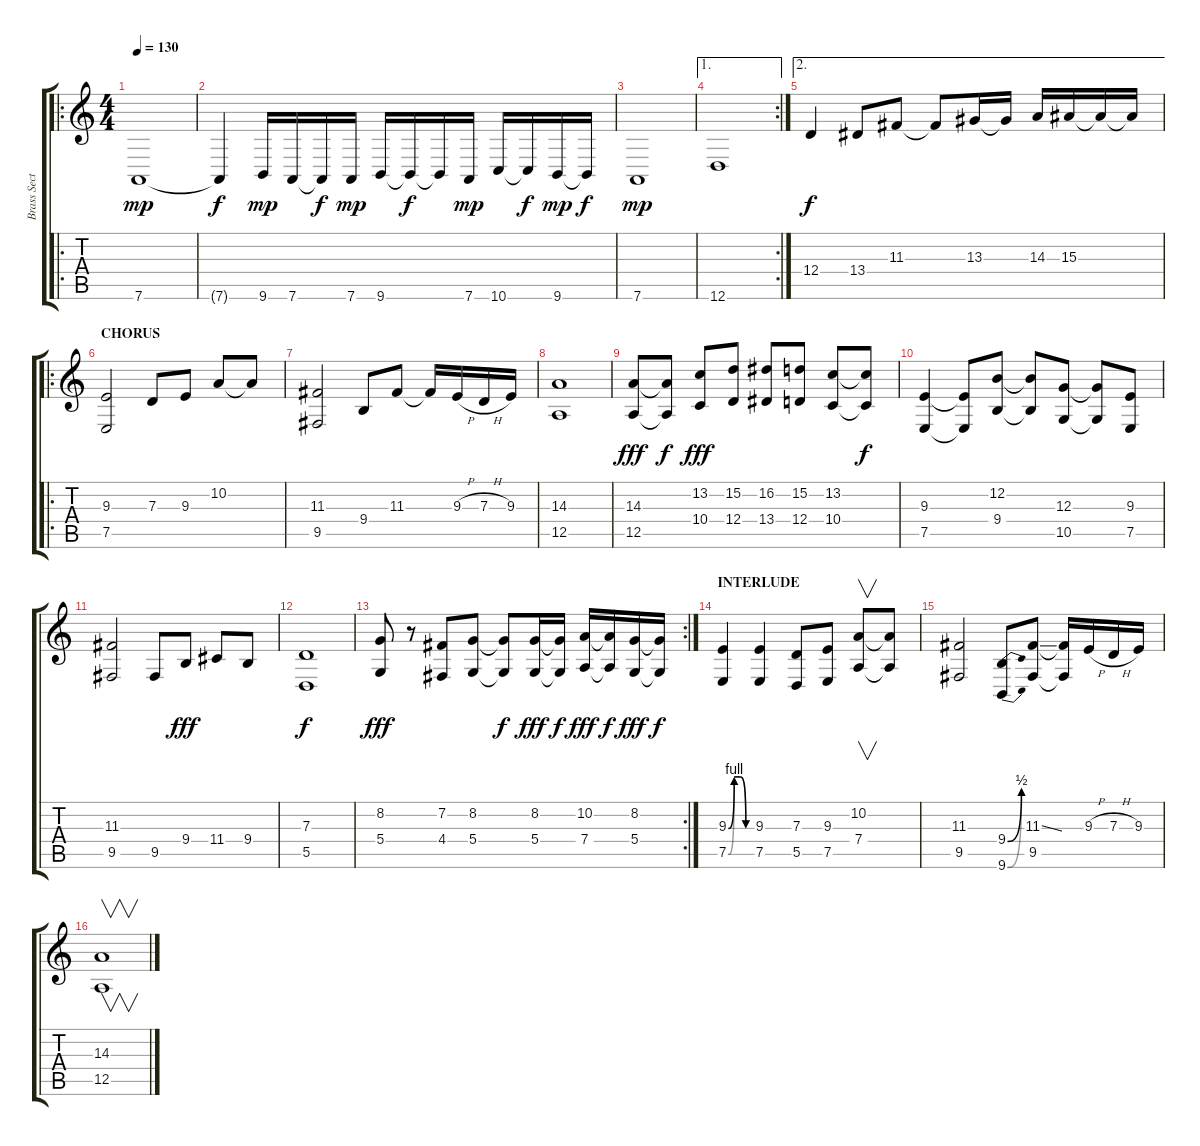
\track ("Brass Section" "Brass Sect") {instrument brasssection}
\staff {score tabs}
\tuning (E4 B3 G3 D3 A2 D2) {hide}
\ro
\ts (4 4)
\tempo 130
\clef g2
\ks c
7.6.1{dy mp volume 10 balance 16 instrument oboe} |
7.6{t}.4{dy f} 9.6.16{dy mp} 7.6.16 7.6{t}.16{dy f} 7.6.16{dy mp} 9.6.16 9.6{t}.16{dy f} 9.6{t}.16 7.6.16{dy mp} 10.6.16 10.6{t}.16{dy f} 9.6.16{dy mp} 9.6{t}.16{dy f} |
7.6.1{dy mp} |
\ae 1
\rc 2
12.6.1 |
\ae 2
12.4.4{dy f instrument brasssection} 13.4.8 11.3.8 11.3{t}.8 13.3.16 13.3{t}.16 14.3.16 15.3.16 15.3{t}.16 15.3{t}.16 |
\ro
\section ("" "CHORUS")
(9.3 7.5).2{volume 16 balance 16 instrument brasssection} 7.3.8 9.3.8 10.2.8 10.2{t}.8 |
(11.3 9.5).2 9.4.8 11.3.8 11.3{t}.16 9.3{h}.16 7.3{h}.16 9.3.16 |
(14.3 12.5).1 |
(14.3 12.5).8{dy fff} (14.3{t} 12.5{t}).8{dy f} (13.2 10.4).8{dy fff} (15.2 12.4).8 (16.2 13.4).8 (15.2 12.4).8 (13.2 10.4).8 (13.2{t} 10.4{t}).8{dy f} |
(9.3 7.5).4 (9.3{t} 7.5{t}).8 (12.2 9.4).8 (12.2{t} 9.4{t}).8 (12.3 10.5).8 (12.3{t} 10.5{t}).8 (9.3 7.5).8 |
(11.3 9.5).2 9.5.8 9.4.8{dy fff} 11.4.8 9.4.8 |
(7.3 5.5).1{dy f} |
\rc 2
(8.2 5.4).8{dy fff} r.8 (7.2 4.4).8 (8.2 5.4).8 (8.2{t} 5.4{t}).8{dy f} (8.2 5.4).16{dy fff} (8.2{t} 5.4{t}).16{dy f} (10.2 7.4).16{dy fff} (10.2{t} 7.4{t}).16{dy f} (8.2 5.4).16{dy fff} (8.2{t} 5.4{t}).16{dy f} |
\section ("" "INTERLUDE")
(9.3{be (custom 0 0 15 4 30 4 45 0 60 0)} 7.5{be (custom 0 0 15 4 30 4 45 0 60 0)}).4{volume 8 balance 16 instrument altosax} (9.3 7.5).4 (7.3 5.5).8 (9.3 7.5).8 (10.2 7.4).8{v} (10.2{t} 7.4{t}).8 |
(11.3 9.5).2 (9.4{be (bend 0 0 60 2)} 9.6{be (bend 0 0 60 2)}).8 (11.3{ss} 9.5).8 (11.3{t} 9.5{t}).16 9.3{h}.16 7.3{h}.16 9.3.16 |
(14.3 12.5).1{v}
